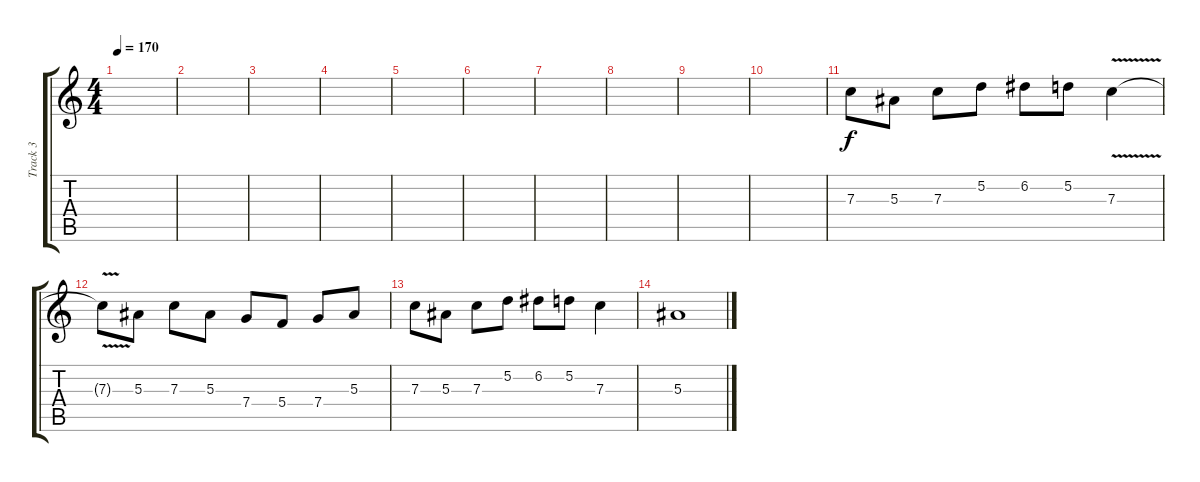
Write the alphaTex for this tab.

\track ("Track 3" "Track 3") {instrument distortionguitar}
\staff {score tabs}
\tuning (D4 A3 F3 C3 G2 D2) {hide}
\ts (4 4)
\tempo 170
\clef g2
\ks c
|
|
|
|
|
|
|
|
|
|
7.3.8 5.3.8 7.3.8 5.2.8 6.2.8 5.2.8 7.3{v}.4 |
7.3{t}.8 5.3.8 7.3.8 5.3.8 7.4.8 5.4.8 7.4.8 5.3.8 |
7.3.8 5.3.8 7.3.8 5.2.8 6.2.8 5.2.8 7.3.4 |
5.3.1
